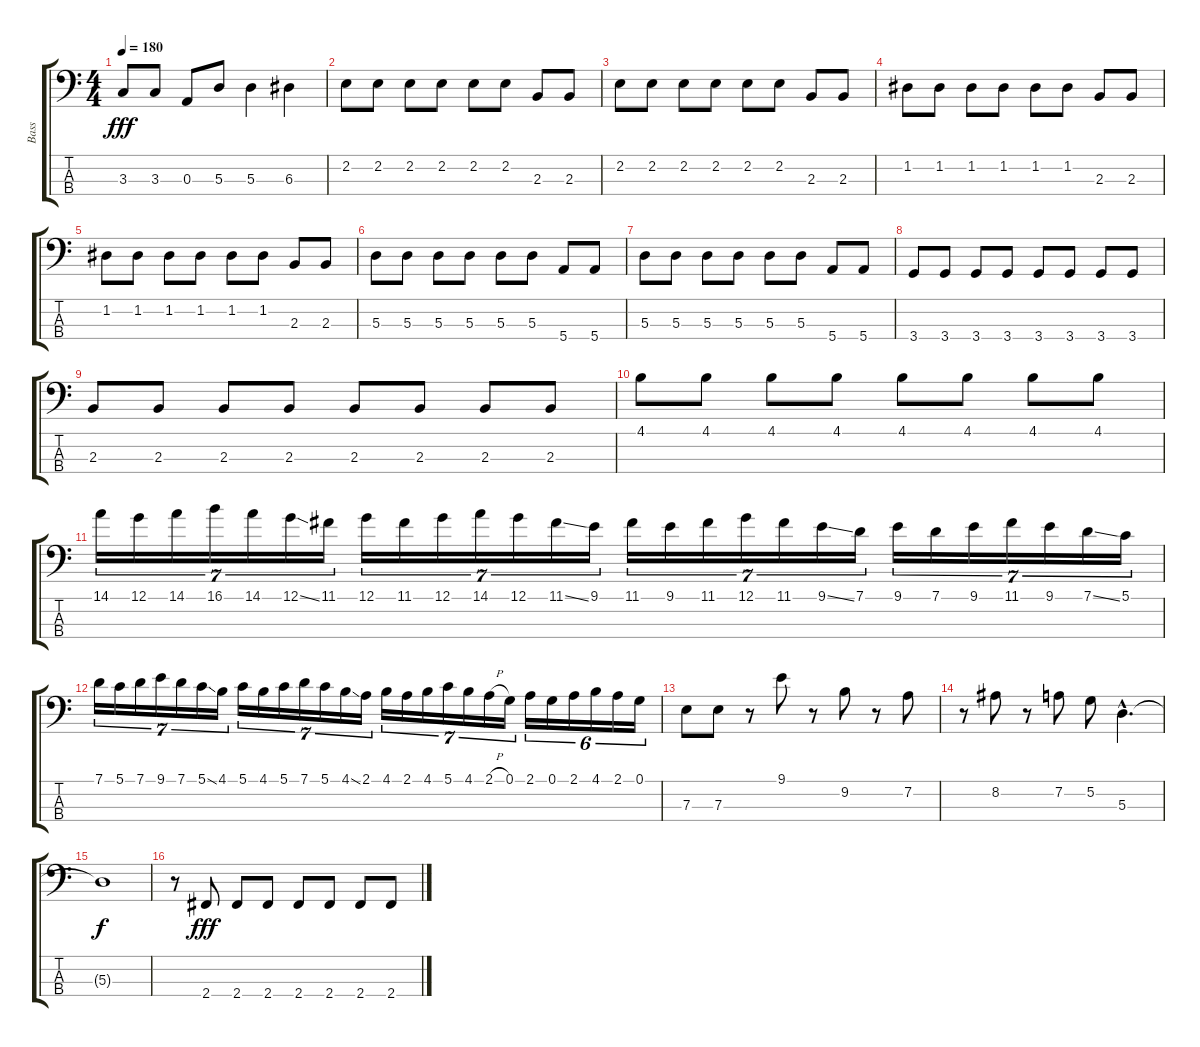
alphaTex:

\track ("Bass" "Bass") {instrument electricbassfinger}
\staff {score tabs}
\tuning (G2 D2 A1 E1) {hide}
\ts (4 4)
\tempo 180
\clef f4
\ks c
3.3.8{dy fff} 3.3.8 0.3.8 5.3.8 5.3.4 6.3.4 |
2.2.8 2.2.8 2.2.8 2.2.8 2.2.8 2.2.8 2.3.8 2.3.8 |
2.2.8 2.2.8 2.2.8 2.2.8 2.2.8 2.2.8 2.3.8 2.3.8 |
1.2.8 1.2.8 1.2.8 1.2.8 1.2.8 1.2.8 2.3.8 2.3.8 |
1.2.8 1.2.8 1.2.8 1.2.8 1.2.8 1.2.8 2.3.8 2.3.8 |
5.3.8 5.3.8 5.3.8 5.3.8 5.3.8 5.3.8 5.4.8 5.4.8 |
5.3.8 5.3.8 5.3.8 5.3.8 5.3.8 5.3.8 5.4.8 5.4.8 |
3.4.8 3.4.8 3.4.8 3.4.8 3.4.8 3.4.8 3.4.8 3.4.8 |
2.3.8 2.3.8 2.3.8 2.3.8 2.3.8 2.3.8 2.3.8 2.3.8 |
4.1.8 4.1.8 4.1.8 4.1.8 4.1.8 4.1.8 4.1.8 4.1.8 |
14.1.16{tu (7 4)} 12.1.16{tu (7 4)} 14.1.16{tu (7 4)} 16.1.16{tu (7 4)} 14.1.16{tu (7 4)} 12.1{ss}.16{tu (7 4)} 11.1.16{tu (7 4)} 12.1.16{tu (7 4)} 11.1.16{tu (7 4)} 12.1.16{tu (7 4)} 14.1.16{tu (7 4)} 12.1.16{tu (7 4)} 11.1{ss}.16{tu (7 4)} 9.1.16{tu (7 4)} 11.1.16{tu (7 4)} 9.1.16{tu (7 4)} 11.1.16{tu (7 4)} 12.1.16{tu (7 4)} 11.1.16{tu (7 4)} 9.1{ss}.16{tu (7 4)} 7.1.16{tu (7 4)} 9.1.16{tu (7 4)} 7.1.16{tu (7 4)} 9.1.16{tu (7 4)} 11.1.16{tu (7 4)} 9.1.16{tu (7 4)} 7.1{ss}.16{tu (7 4)} 5.1.16{tu (7 4)} |
7.1.16{tu (7 4)} 5.1.16{tu (7 4)} 7.1.16{tu (7 4)} 9.1.16{tu (7 4)} 7.1.16{tu (7 4)} 5.1{ss}.16{tu (7 4)} 4.1.16{tu (7 4)} 5.1.16{tu (7 4)} 4.1.16{tu (7 4)} 5.1.16{tu (7 4)} 7.1.16{tu (7 4)} 5.1.16{tu (7 4)} 4.1{ss}.16{tu (7 4)} 2.1.16{tu (7 4)} 4.1.16{tu (7 4)} 2.1.16{tu (7 4)} 4.1.16{tu (7 4)} 5.1.16{tu (7 4)} 4.1.16{tu (7 4)} 2.1{h}.16{tu (7 4)} 0.1.16{tu (7 4)} 2.1.16{tu (6 4)} 0.1.16{tu (6 4)} 2.1.16{tu (6 4)} 4.1.16{tu (6 4)} 2.1.16{tu (6 4)} 0.1.16{tu (6 4)} |
7.3.8 7.3.8 r.8 9.1.8 r.8 9.2.8 r.8 7.2.8 |
r.8 8.2.8 r.8 7.2.8 5.2.8 5.3{hac}.4{d} |
5.3{t}.1{dy f} |
r.8 2.4.8{dy fff} 2.4.8 2.4.8 2.4.8 2.4.8 2.4.8 2.4.8
